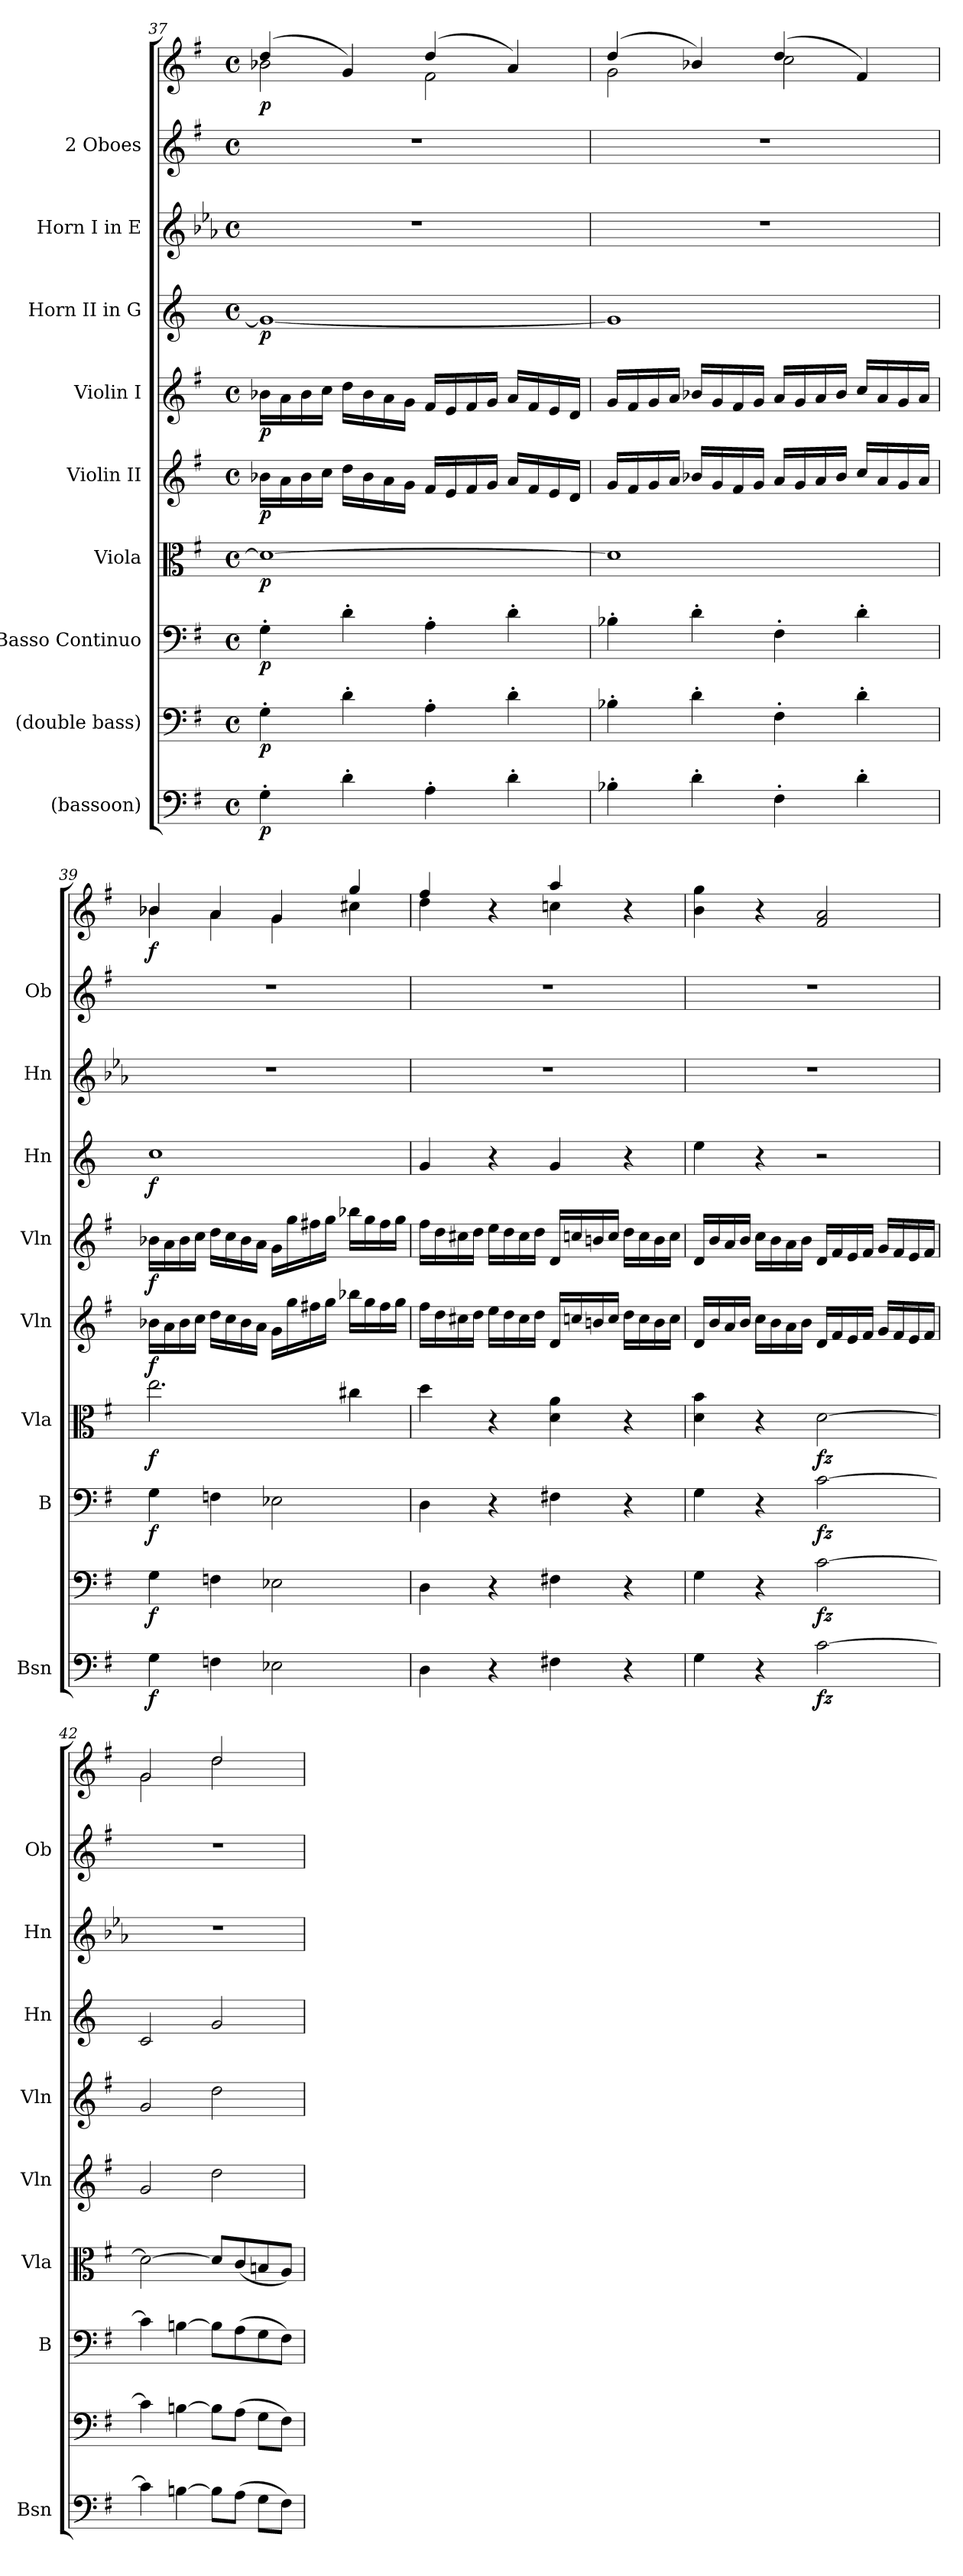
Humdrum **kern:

**kern	**dynam	**kern	**dynam	**kern	**dynam	**kern	**dynam	**kern	**dynam	**kern	**dynam	**kern	**dynam	**kern	**kern	**kern	**dynam
*part9	*part9	*part8	*part8	*part7	*part7	*part6	*part6	*part5	*part5	*part4	*part4	*part3	*part3	*part2	*part1	*part1	*part1
*staff10	*staff10	*staff9	*staff9	*staff8	*staff8	*staff7	*staff7	*staff6	*staff6	*staff5	*staff5	*staff4	*staff4	*staff3	*staff2	*staff1	*staff1/2
*I"(bassoon)	*	*I"(double bass)	*	*I"Basso Continuo	*	*I"Viola	*	*I"Violin II	*	*I"Violin I	*	*I"Horn II in G	*	*I"Horn I in E	*I"2 Oboes	*	*
*I'Bsn	*	*	*	*I'B	*	*I'Vla	*	*I'Vln	*	*I'Vln	*	*I'Hn	*	*I'Hn	*I'Ob	*	*
*clefF4	*	*clefF4	*	*clefF4	*	*clefC3	*	*clefG2	*	*clefG2	*	*clefG2	*	*clefG2	*clefG2	*clefG2	*
*	*	*	*	*	*	*	*	*	*	*	*	*ITrd3c5	*	*ITrd5c8	*	*	*
*k[f#]	*	*k[f#]	*	*k[f#]	*	*k[f#]	*	*k[f#]	*	*k[f#]	*	*k[f#]	*	*k[f#]	*k[f#]	*k[f#]	*
*M4/4	*	*M4/4	*	*M4/4	*	*M4/4	*	*M4/4	*	*M4/4	*	*M4/4	*	*M4/4	*M4/4	*M4/4	*
*met(c)	*	*met(c)	*	*met(c)	*	*met(c)	*	*met(c)	*	*met(c)	*	*met(c)	*	*met(c)	*met(c)	*met(c)	*
=37	=37	=37	=37	=37	=37	=37	=37	=37	=37	=37	=37	=37	=37	=37	=37	=37	=37
*	*	*	*	*	*	*	*	*	*	*	*	*	*	*	*	*^	*
4G'	p	4G'	p	4G'	p	1d_	p	16b-XLL	p	16b-XLL	p	1d_	p	1r	1r	(4dd	2b-X	p
.	.	.	.	.	.	.	.	16a	.	16a	.	.	.	.	.	.	.	.
.	.	.	.	.	.	.	.	16b-	.	16b-	.	.	.	.	.	.	.	.
.	.	.	.	.	.	.	.	16ccJJ	.	16ccJJ	.	.	.	.	.	.	.	.
4d'	.	4d'	.	4d'	.	.	.	16ddLL	.	16ddLL	.	.	.	.	.	4g)	.	.
.	.	.	.	.	.	.	.	16b-	.	16b-	.	.	.	.	.	.	.	.
.	.	.	.	.	.	.	.	16a	.	16a	.	.	.	.	.	.	.	.
.	.	.	.	.	.	.	.	16gJJ	.	16gJJ	.	.	.	.	.	.	.	.
4A'	.	4A'	.	4A'	.	.	.	16f#LL	.	16f#LL	.	.	.	.	.	(4dd	2f#	.
.	.	.	.	.	.	.	.	16e	.	16e	.	.	.	.	.	.	.	.
.	.	.	.	.	.	.	.	16f#	.	16f#	.	.	.	.	.	.	.	.
.	.	.	.	.	.	.	.	16gJJ	.	16gJJ	.	.	.	.	.	.	.	.
4d'	.	4d'	.	4d'	.	.	.	16aLL	.	16aLL	.	.	.	.	.	4a)	.	.
.	.	.	.	.	.	.	.	16f#	.	16f#	.	.	.	.	.	.	.	.
.	.	.	.	.	.	.	.	16e	.	16e	.	.	.	.	.	.	.	.
.	.	.	.	.	.	.	.	16dJJ	.	16dJJ	.	.	.	.	.	.	.	.
=38	=38	=38	=38	=38	=38	=38	=38	=38	=38	=38	=38	=38	=38	=38	=38	=38	=38	=38
4B-X'	.	4B-X'	.	4B-X'	.	1d]	.	16gLL	.	16gLL	.	1d]	.	1r	1r	(4dd	2g	.
.	.	.	.	.	.	.	.	16f#	.	16f#	.	.	.	.	.	.	.	.
.	.	.	.	.	.	.	.	16g	.	16g	.	.	.	.	.	.	.	.
.	.	.	.	.	.	.	.	16aJJ	.	16aJJ	.	.	.	.	.	.	.	.
4d'	.	4d'	.	4d'	.	.	.	16b-XLL	.	16b-XLL	.	.	.	.	.	4b-X)	.	.
.	.	.	.	.	.	.	.	16g	.	16g	.	.	.	.	.	.	.	.
.	.	.	.	.	.	.	.	16f#	.	16f#	.	.	.	.	.	.	.	.
.	.	.	.	.	.	.	.	16gJJ	.	16gJJ	.	.	.	.	.	.	.	.
4F#'	.	4F#'	.	4F#'	.	.	.	16aLL	.	16aLL	.	.	.	.	.	(4dd	2cc	.
.	.	.	.	.	.	.	.	16g	.	16g	.	.	.	.	.	.	.	.
.	.	.	.	.	.	.	.	16a	.	16a	.	.	.	.	.	.	.	.
.	.	.	.	.	.	.	.	16b-JJ	.	16b-JJ	.	.	.	.	.	.	.	.
4d'	.	4d'	.	4d'	.	.	.	16ccLL	.	16ccLL	.	.	.	.	.	4f#)	.	.
.	.	.	.	.	.	.	.	16a	.	16a	.	.	.	.	.	.	.	.
.	.	.	.	.	.	.	.	16g	.	16g	.	.	.	.	.	.	.	.
.	.	.	.	.	.	.	.	16aJJ	.	16aJJ	.	.	.	.	.	.	.	.
=39	=39	=39	=39	=39	=39	=39	=39	=39	=39	=39	=39	=39	=39	=39	=39	=39	=39	=39
4G	f	4G	f	4G	f	2.ee	f	16b-XLL	f	16b-XLL	f	1g	f	1r	1r	4b-X	4b-X	f
.	.	.	.	.	.	.	.	16a	.	16a	.	.	.	.	.	.	.	.
.	.	.	.	.	.	.	.	16b-	.	16b-	.	.	.	.	.	.	.	.
.	.	.	.	.	.	.	.	16ccJJ	.	16ccJJ	.	.	.	.	.	.	.	.
4Fn	.	4Fn	.	4Fn	.	.	.	16ddLL	.	16ddLL	.	.	.	.	.	4a	4a	.
.	.	.	.	.	.	.	.	16cc	.	16cc	.	.	.	.	.	.	.	.
.	.	.	.	.	.	.	.	16b-	.	16b-	.	.	.	.	.	.	.	.
.	.	.	.	.	.	.	.	16aJJ	.	16aJJ	.	.	.	.	.	.	.	.
2E-X	.	2E-X	.	2E-X	.	.	.	16gLL	.	16gLL	.	.	.	.	.	4g	4g	.
.	.	.	.	.	.	.	.	16gg	.	16gg	.	.	.	.	.	.	.	.
.	.	.	.	.	.	.	.	16ff#X	.	16ff#X	.	.	.	.	.	.	.	.
.	.	.	.	.	.	.	.	16ggJJ	.	16ggJJ	.	.	.	.	.	.	.	.
.	.	.	.	.	.	4cc#X	.	16bb-XLL	.	16bb-XLL	.	.	.	.	.	4gg	4cc#X	.
.	.	.	.	.	.	.	.	16gg	.	16gg	.	.	.	.	.	.	.	.
.	.	.	.	.	.	.	.	16ff#	.	16ff#	.	.	.	.	.	.	.	.
.	.	.	.	.	.	.	.	16ggJJ	.	16ggJJ	.	.	.	.	.	.	.	.
=40	=40	=40	=40	=40	=40	=40	=40	=40	=40	=40	=40	=40	=40	=40	=40	=40	=40	=40
4D	.	4D	.	4D	.	4dd	.	16ff#LL	.	16ff#LL	.	4d	.	1r	1r	4ff#	4dd	.
.	.	.	.	.	.	.	.	16dd	.	16dd	.	.	.	.	.	.	.	.
.	.	.	.	.	.	.	.	16cc#X	.	16cc#X	.	.	.	.	.	.	.	.
.	.	.	.	.	.	.	.	16ddJJ	.	16ddJJ	.	.	.	.	.	.	.	.
4r	.	4r	.	4r	.	4r	.	16eeLL	.	16eeLL	.	4r	.	.	.	4r	4ryy	.
.	.	.	.	.	.	.	.	16dd	.	16dd	.	.	.	.	.	.	.	.
.	.	.	.	.	.	.	.	16cc#	.	16cc#	.	.	.	.	.	.	.	.
.	.	.	.	.	.	.	.	16ddJJ	.	16ddJJ	.	.	.	.	.	.	.	.
4F#X	.	4F#X	.	4F#X	.	4d 4a	.	16dLL	.	16dLL	.	4d	.	.	.	4aa	4ccn	.
.	.	.	.	.	.	.	.	16ccn	.	16ccn	.	.	.	.	.	.	.	.
.	.	.	.	.	.	.	.	16bn	.	16bn	.	.	.	.	.	.	.	.
.	.	.	.	.	.	.	.	16ccJJ	.	16ccJJ	.	.	.	.	.	.	.	.
4r	.	4r	.	4r	.	4r	.	16ddLL	.	16ddLL	.	4r	.	.	.	4r	4ryy	.
.	.	.	.	.	.	.	.	16cc	.	16cc	.	.	.	.	.	.	.	.
.	.	.	.	.	.	.	.	16b	.	16b	.	.	.	.	.	.	.	.
.	.	.	.	.	.	.	.	16ccJJ	.	16ccJJ	.	.	.	.	.	.	.	.
*	*	*	*	*	*	*	*	*	*	*	*	*	*	*	*	*v	*v	*
=41	=41	=41	=41	=41	=41	=41	=41	=41	=41	=41	=41	=41	=41	=41	=41	=41	=41
4G	.	4G	.	4G	.	4d 4b	.	16dLL	.	16dLL	.	4b	.	1r	1r	4b 4gg	.
.	.	.	.	.	.	.	.	16b	.	16b	.	.	.	.	.	.	.
.	.	.	.	.	.	.	.	16a	.	16a	.	.	.	.	.	.	.
.	.	.	.	.	.	.	.	16bJJ	.	16bJJ	.	.	.	.	.	.	.
4r	.	4r	.	4r	.	4r	.	16ccLL	.	16ccLL	.	4r	.	.	.	4r	.
.	.	.	.	.	.	.	.	16b	.	16b	.	.	.	.	.	.	.
.	.	.	.	.	.	.	.	16a	.	16a	.	.	.	.	.	.	.
.	.	.	.	.	.	.	.	16bJJ	.	16bJJ	.	.	.	.	.	.	.
[2c	fz	[2c	fz	[2c	fz	[2d	fz	16dLL	.	16dLL	.	2r	.	.	.	2f# 2a	.
.	.	.	.	.	.	.	.	16f#	.	16f#	.	.	.	.	.	.	.
.	.	.	.	.	.	.	.	16e	.	16e	.	.	.	.	.	.	.
.	.	.	.	.	.	.	.	16f#JJ	.	16f#JJ	.	.	.	.	.	.	.
.	.	.	.	.	.	.	.	16gLL	.	16gLL	.	.	.	.	.	.	.
.	.	.	.	.	.	.	.	16f#	.	16f#	.	.	.	.	.	.	.
.	.	.	.	.	.	.	.	16e	.	16e	.	.	.	.	.	.	.
.	.	.	.	.	.	.	.	16f#JJ	.	16f#JJ	.	.	.	.	.	.	.
=42	=42	=42	=42	=42	=42	=42	=42	=42	=42	=42	=42	=42	=42	=42	=42	=42	=42
*	*	*	*	*	*	*	*	*	*	*	*	*	*	*	*	*^	*
4c]	.	4c]	.	4c]	.	2d_	.	2g	.	2g	.	2G	.	1r	1r	2g	2g	.
[4Bn	.	[4Bn	.	[4Bn	.	.	.	.	.	.	.	.	.	.	.	.	.	.
8B\L]	.	8B\L]	.	8BL]	.	8dL]	.	2dd	.	2dd	.	2d	.	.	.	2dd	2dd	.
(8A\J	.	(8A\J	.	(8A	.	(8c	.	.	.	.	.	.	.	.	.	.	.	.
8G\L	.	8G\L	.	8G	.	8Bn	.	.	.	.	.	.	.	.	.	.	.	.
8F#\J)	.	8F#\J)	.	8F#J)	.	8AJ)	.	.	.	.	.	.	.	.	.	.	.	.
*	*	*	*	*	*	*	*	*	*	*	*	*	*	*	*	*v	*v	*
=	=	=	=	=	=	=	=	=	=	=	=	=	=	=	=	=	=
*-	*-	*-	*-	*-	*-	*-	*-	*-	*-	*-	*-	*-	*-	*-	*-	*-	*-
